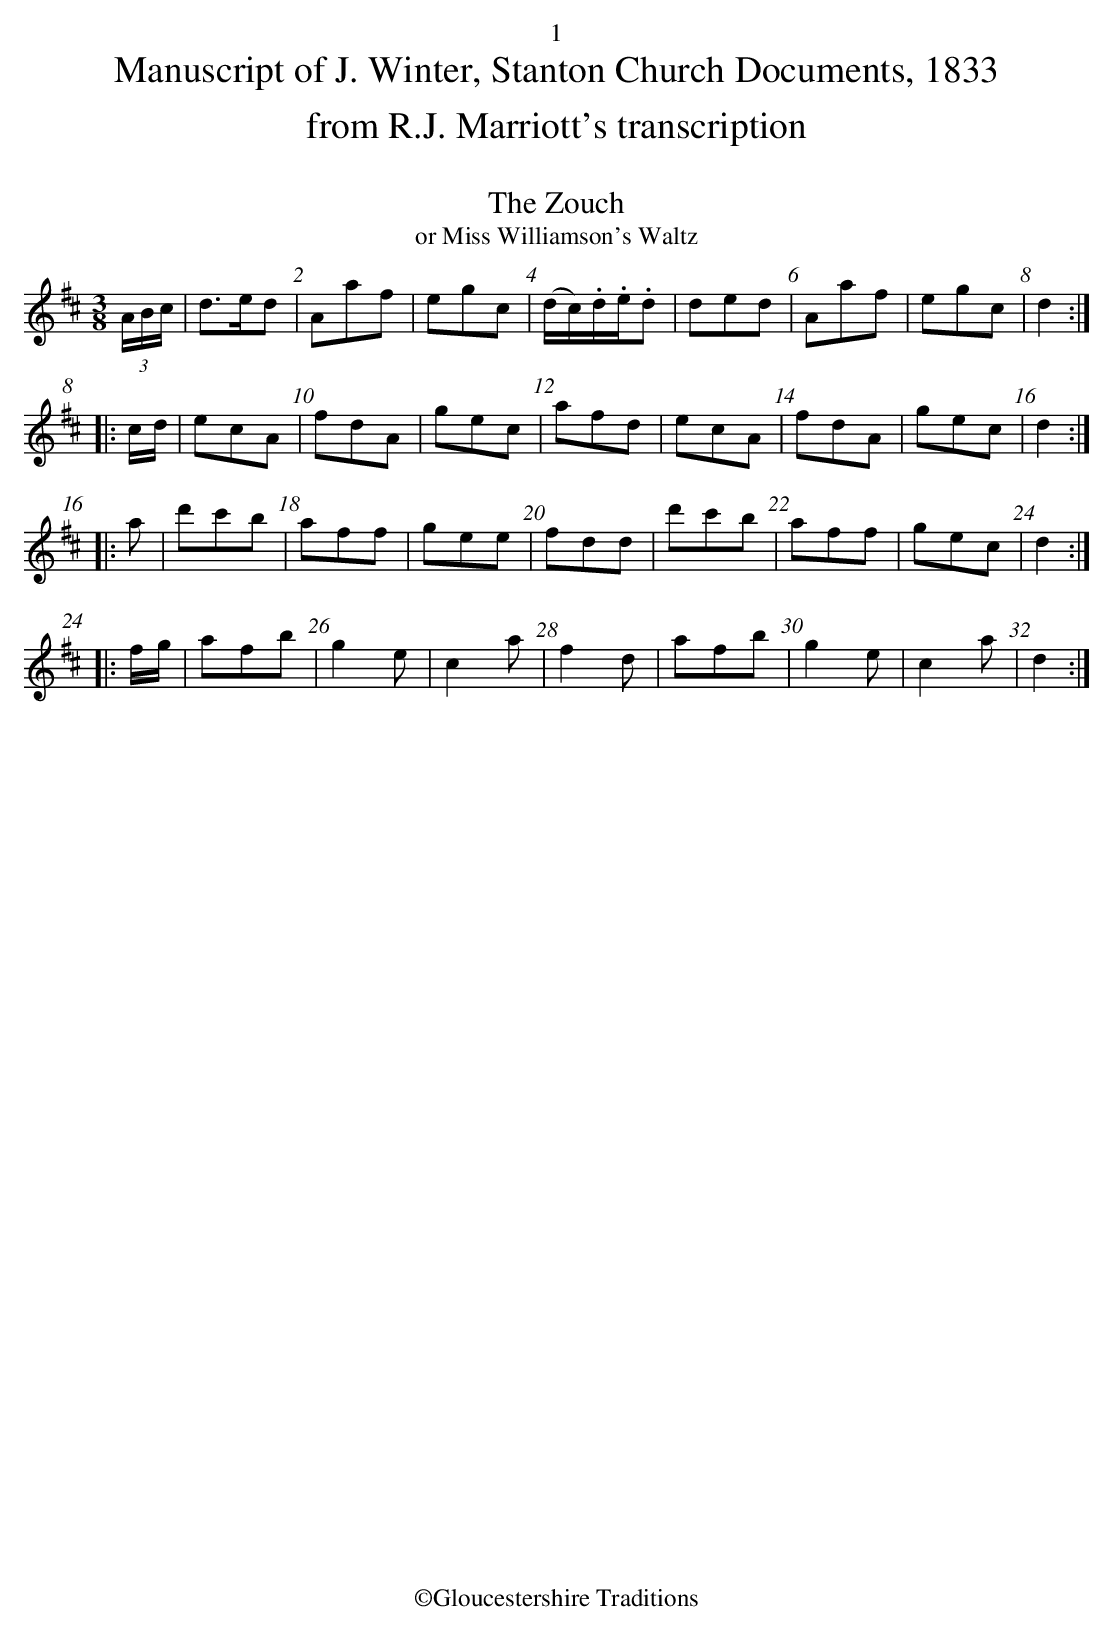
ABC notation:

X:1
T:Zouch, The
T:or Miss Williamson's Waltz
M:3/8
L:1/8
K:D
(3A/B/c/ | d>ed | Aaf | egc | (d/c/).d/.e/.d | ded | Aaf | egc |d2:|
|:c/d/|ecA | fdA | gec | afd | ecA | fdA | gec | d2:|
|:a|d'c'b | aff | gee | fdd | d'c'b | aff |gec | d2:|
|:f/g/| afb | g2e | c2a | f2d | afb | g2e | c2a |d2:|
